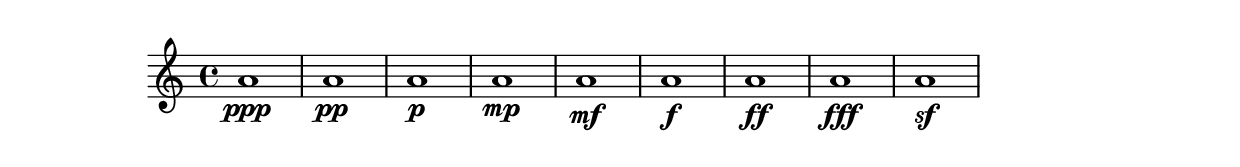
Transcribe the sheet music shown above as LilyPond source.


\version "2.8.0"
\header {
    texidoc = "@cindex Dynamic Absolute Volume
Absolute dynamics have an effect on MIDI files.
"
}


\score{
\relative c''{
%segfault in engraver
a1\ppp 
a1\pp
a\p
a\mp
a\mf
a\f
a\ff
a\fff
a\sf
}
\layout{ ragged-right = ##t }
\midi{
\tempo 1 = 60
}
}

